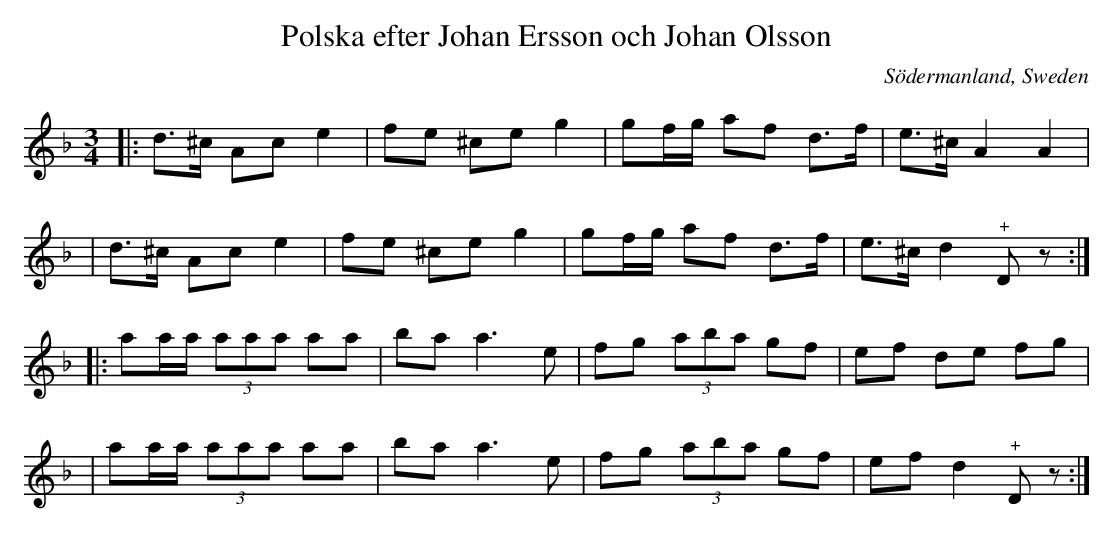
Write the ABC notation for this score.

X:1
T: Polska efter Johan Ersson och Johan Olsson
O: S\"odermanland, Sweden
M: 3/4
L: 1/8
K: Dm
|: d>^c Ac e2 | fe ^ce g2 | gf/g/ af d>f | e>^c A2 A2 |
|  d>^c Ac e2 | fe ^ce g2 | gf/g/ af d>f | e>^c d2 "^+"Dz :|
|: aa/a/ (3aaa aa | ba a3 e | fg (3aba gf | ef de fg |
|  aa/a/ (3aaa aa | ba a3 e | fg (3aba gf | ef d2 "^+"Dz :|
